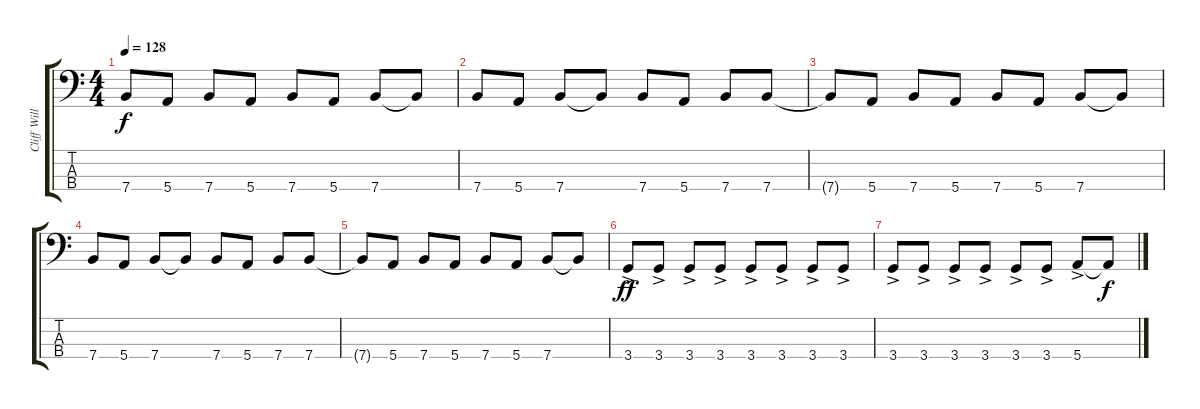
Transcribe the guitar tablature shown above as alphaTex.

\track ("Cliff Williams" "Cliff Will") {instrument electricbasspick}
\staff {score tabs}
\tuning (G2 D2 A1 E1) {hide}
\ts (4 4)
\tempo 128
\clef f4
\ks c
7.4{t}.8{dy f} 5.4.8 7.4.8 5.4.8 7.4.8 5.4.8 7.4.8 7.4{t}.8 |
7.4.8 5.4.8 7.4.8 7.4{t}.8 7.4.8 5.4.8 7.4.8 7.4.8 |
7.4{t}.8 5.4.8 7.4.8 5.4.8 7.4.8 5.4.8 7.4.8 7.4{t}.8 |
7.4.8 5.4.8 7.4.8 7.4{t}.8 7.4.8 5.4.8 7.4.8 7.4.8 |
7.4{t}.8 5.4.8 7.4.8 5.4.8 7.4.8 5.4.8 7.4.8 7.4{t}.8 |
3.4{ac}.8{dy ff} 3.4{ac}.8 3.4{ac}.8 3.4{ac}.8 3.4{ac}.8 3.4{ac}.8 3.4{ac}.8 3.4{ac}.8 |
3.4{ac}.8 3.4{ac}.8 3.4{ac}.8 3.4{ac}.8 3.4{ac}.8 3.4{ac}.8 5.4{ac}.8 5.4{t}.8{dy f}
